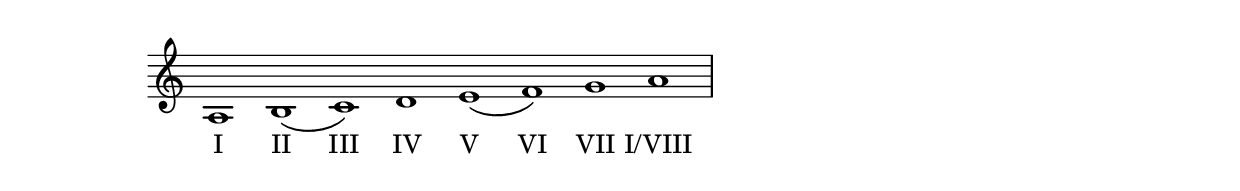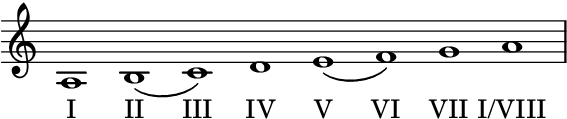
\version "2.16.2" % absolutely necessary!

% use this to crop output page size to match the snippet
#(ly:set-option 'preview #t)

%%%%%%%%%%%%%%%%%%%%%%%%%%
% here goes the snippet: %
%%%%%%%%%%%%%%%%%%%%%%%%%%
\relative c' {
  \override Staff.TimeSignature #'stencil = ##f 
  \time 8/1
a1 b\( c\) d e\( f\) g a
}
\addlyrics {
  I II III IV V VI VII I/VIII
}